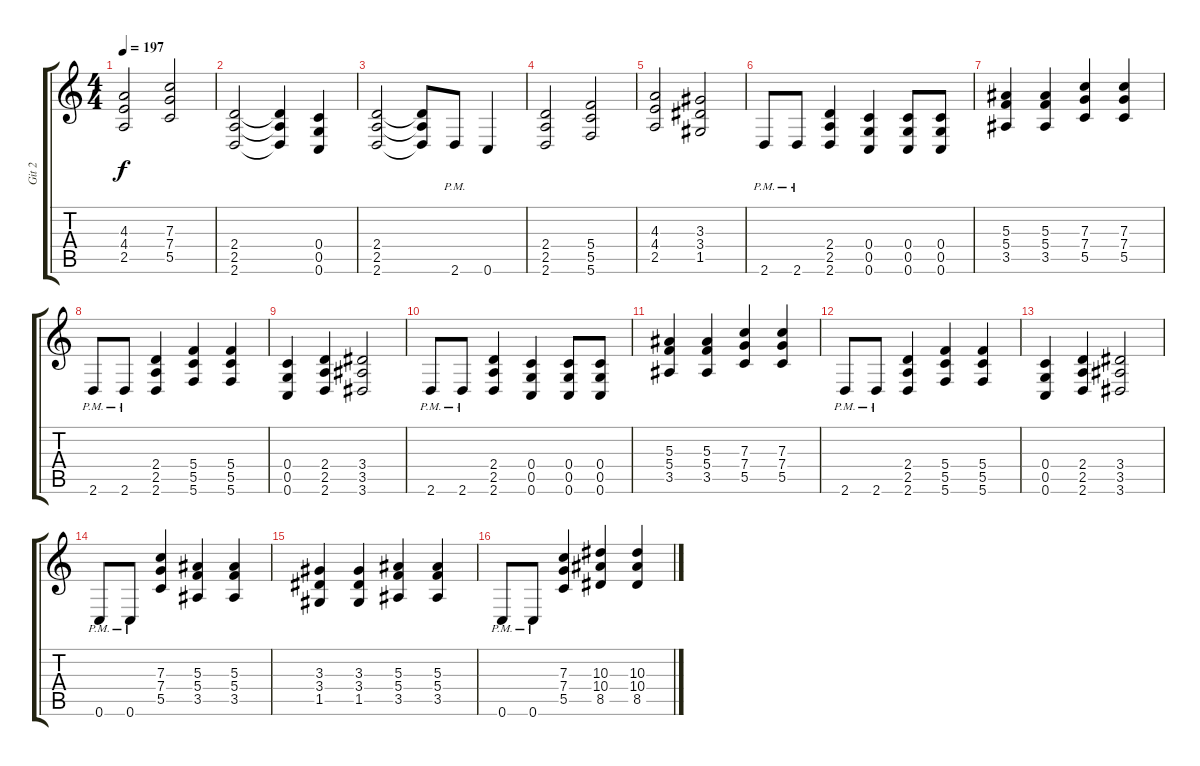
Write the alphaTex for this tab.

\track ("Git 2" "Git 2") {instrument overdrivenguitar}
\staff {score tabs}
\tuning (D4 A3 F3 C3 G2 C2) {hide}
\ts (4 4)
\tempo 197
\clef g2
\ks c
(4.3 4.4 2.5).2{dy f} (7.3 7.4 5.5).2 |
(2.4 2.5 2.6).2 (2.4{t} 2.5{t} 2.6{t}).4 (0.4 0.5 0.6).4 |
(2.4 2.5 2.6).2 (2.4{t} 2.5{t} 2.6{t}).8 2.6{pm}.8 0.6.4 |
(2.4 2.5 2.6).2 (5.4 5.5 5.6).2 |
(4.3 4.4 2.5).2 (3.3 3.4 1.5).2 |
2.6{pm}.8 2.6{pm}.8 (2.4 2.5 2.6).4 (0.4 0.5 0.6).4 (0.4 0.5 0.6).8 (0.4 0.5 0.6).8 |
(5.3 5.4 3.5).4 (5.3 5.4 3.5).4 (7.3 7.4 5.5).4 (7.3 7.4 5.5).4 |
2.6{pm}.8 2.6{pm}.8 (2.4 2.5 2.6).4 (5.4 5.5 5.6).4 (5.4 5.5 5.6).4 |
(0.4 0.5 0.6).4 (2.4 2.5 2.6).4 (3.4 3.5 3.6).2 |
2.6{pm}.8 2.6{pm}.8 (2.4 2.5 2.6).4 (0.4 0.5 0.6).4 (0.4 0.5 0.6).8 (0.4 0.5 0.6).8 |
(5.3 5.4 3.5).4 (5.3 5.4 3.5).4 (7.3 7.4 5.5).4 (7.3 7.4 5.5).4 |
2.6{pm}.8 2.6{pm}.8 (2.4 2.5 2.6).4 (5.4 5.5 5.6).4 (5.4 5.5 5.6).4 |
(0.4 0.5 0.6).4 (2.4 2.5 2.6).4 (3.4 3.5 3.6).2 |
0.6{pm}.8 0.6{pm}.8 (7.3 7.4 5.5).4 (5.3 5.4 3.5).4 (5.3 5.4 3.5).4 |
(3.3 3.4 1.5).4 (3.3 3.4 1.5).4 (5.3 5.4 3.5).4 (5.3 5.4 3.5).4 |
0.6{pm}.8 0.6{pm}.8 (7.3 7.4 5.5).4 (10.3 10.4 8.5).4 (10.3 10.4 8.5).4
